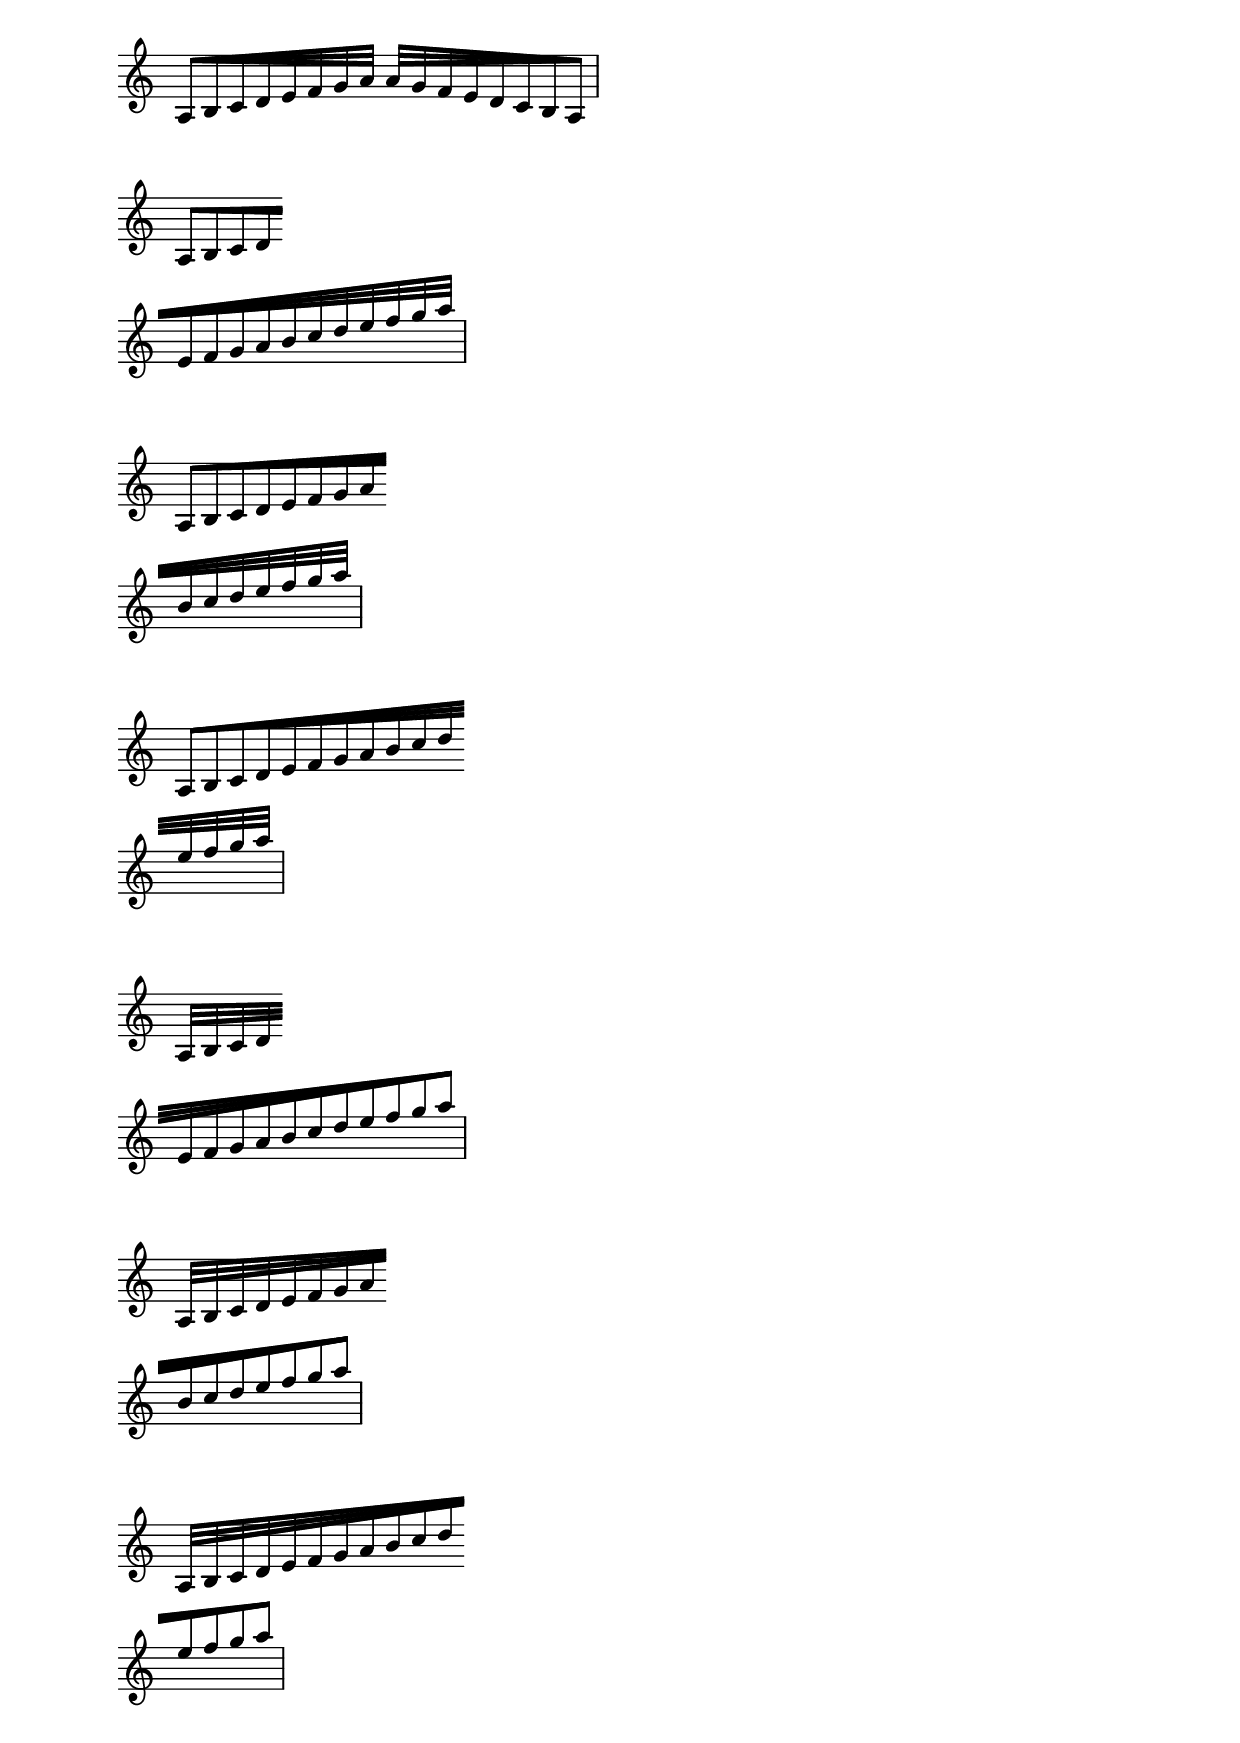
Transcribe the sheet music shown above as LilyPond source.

\version "2.17.30"
\header  {
  texidoc = "Feathered beams should have the same progress of their feathering
at the end of a line break as they do at the beginning of the next line."
}

\paper {
  left-margin = 2\cm
  line-width = 10\cm
  ragged-right = ##t
  indent = 0\cm
}

\new Staff <<
  \relative c' {
    \cadenzaOn
    \omit Staff.TimeSignature
    \override Voice.Beam.breakable = ##t
    \once \override Voice.Beam.grow-direction = #RIGHT
    a32[ b c d e f g a ]
    \once \override Voice.Beam.grow-direction = #LEFT
    a[ g f e d c b a]  \bar "|"
} >>

\new Staff <<
  \relative c' {
    \cadenzaOn
    \omit Staff.TimeSignature
    \override Voice.Beam.breakable = ##t
    \once \override Voice.Beam.grow-direction = #RIGHT
    a32[ b c d \bar "" \break e f g a b c d e f g a ] \bar "|"
} >>

\new Staff <<
  \relative c' {
    \cadenzaOn
    \omit Staff.TimeSignature
    \override Voice.Beam.breakable = ##t
    \once \override Voice.Beam.grow-direction = #RIGHT
    a32[ b c d e f g a \bar "" \break b c d e f g a ] \bar "|"
} >>

\new Staff <<
  \relative c' {
    \cadenzaOn
    \omit Staff.TimeSignature
    \override Voice.Beam.breakable = ##t
    \once \override Voice.Beam.grow-direction = #RIGHT
    a32[ b c d e f g a b c d \bar "" \break e f g a ] \bar "|"
} >>

\new Staff <<
  \relative c' {
    \cadenzaOn
    \omit Staff.TimeSignature
    \override Voice.Beam.breakable = ##t
    \once \override Voice.Beam.grow-direction = #LEFT
    a32[ b c d \bar "" \break e f g a b c d e f g a ] \bar "|"
} >>

\new Staff <<
  \relative c' {
    \cadenzaOn
    \omit Staff.TimeSignature
    \override Voice.Beam.breakable = ##t
    \once \override Voice.Beam.grow-direction = #LEFT
    a32[ b c d e f g a \bar "" \break b c d e f g a ] \bar "|"
} >>

\new Staff <<
  \relative c' {
    \cadenzaOn
    \omit Staff.TimeSignature
    \override Voice.Beam.breakable = ##t
    \once \override Voice.Beam.grow-direction = #LEFT
    a32[ b c d e f g a b c d \bar "" \break e f g a ] \bar "|"
} >>

\new Staff <<
  \relative c' {
    \cadenzaOn
    \omit Staff.TimeSignature
    \override Voice.Stem.direction = #DOWN
    \override Voice.Beam.breakable = ##t
    \once \override Voice.Beam.grow-direction = #RIGHT
    a32[ b c d \bar "" \break e f g a b c d e f g a ] \bar "|"
} >>

\new Staff <<
  \relative c' {
    \cadenzaOn
    \omit Staff.TimeSignature
    \override Voice.Stem.direction = #DOWN
    \override Voice.Beam.breakable = ##t
    \once \override Voice.Beam.grow-direction = #RIGHT
    a32[ b c d e f g a \bar "" \break b c d e f g a ] \bar "|"
} >>

\new Staff <<
  \relative c' {
    \cadenzaOn
    \omit Staff.TimeSignature
    \override Voice.Stem.direction = #DOWN
    \override Voice.Beam.breakable = ##t
    \once \override Voice.Beam.grow-direction = #RIGHT
    a32[ b c d e f g a b c d \bar "" \break e f g a ] \bar "|"
} >>

\new Staff <<
  \relative c' {
    \cadenzaOn
    \omit Staff.TimeSignature
    \override Voice.Stem.direction = #DOWN
    \override Voice.Beam.breakable = ##t
    \once \override Voice.Beam.grow-direction = #LEFT
    a32[ b c d \bar "" \break e f g a b c d e f g a ] \bar "|"
} >>

\new Staff <<
  \relative c' {
    \cadenzaOn
    \omit Staff.TimeSignature
    \override Voice.Stem.direction = #DOWN
    \override Voice.Beam.breakable = ##t
    \once \override Voice.Beam.grow-direction = #LEFT
    a32[ b c d e f g a \bar "" \break b c d e f g a ] \bar "|"
} >>

\new Staff <<
  \relative c' {
    \cadenzaOn
    \omit Staff.TimeSignature
    \override Voice.Stem.direction = #DOWN
    \override Voice.Beam.breakable = ##t
    \once \override Voice.Beam.grow-direction = #LEFT
    a32[ b c d e f g a b c d \bar "" \break e f g a ] \bar "|"
} >>
